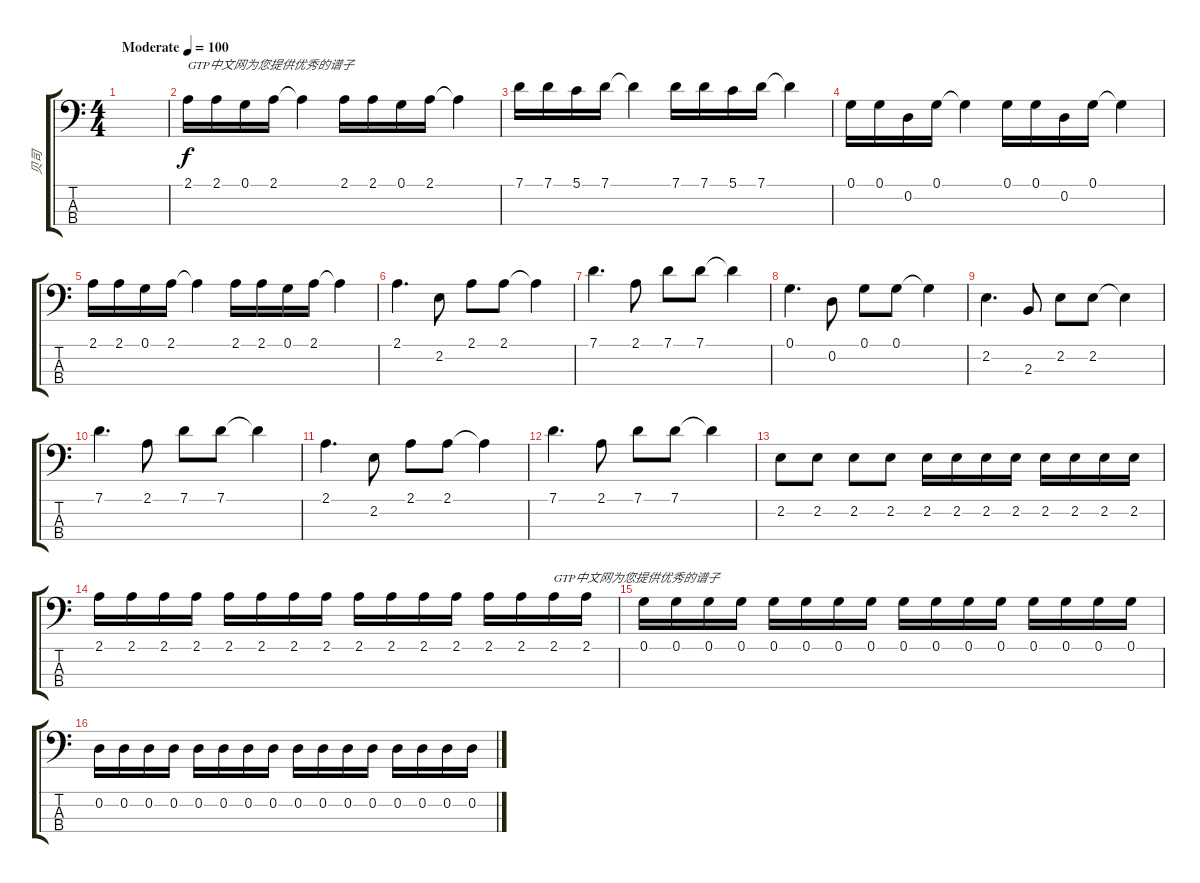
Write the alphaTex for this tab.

\track ("贝司" "贝司") {instrument electricbassfinger}
\staff {score tabs}
\tuning (G2 D2 A1 E1) {hide}
\ts (4 4)
\tempo (100 "Moderate")
\clef f4
\ks c
|
2.1.16{txt "GTP中文网为您提供优秀的谱子"} 2.1.16 0.1.16 2.1.16 2.1{t}.4 2.1.16 2.1.16 0.1.16 2.1.16 2.1{t}.4 |
7.1.16 7.1.16 5.1.16 7.1.16 7.1{t}.4 7.1.16 7.1.16 5.1.16 7.1.16 7.1{t}.4 |
0.1.16 0.1.16 0.2.16 0.1.16 0.1{t}.4 0.1.16 0.1.16 0.2.16 0.1.16 0.1{t}.4 |
2.1.16 2.1.16 0.1.16 2.1.16 2.1{t}.4 2.1.16 2.1.16 0.1.16 2.1.16 2.1{t}.4 |
2.1.4{d} 2.2.8 2.1.8 2.1.8 2.1{t}.4 |
7.1.4{d} 2.1.8 7.1.8 7.1.8 7.1{t}.4 |
0.1.4{d} 0.2.8 0.1.8 0.1.8 0.1{t}.4 |
2.2.4{d} 2.3.8 2.2.8 2.2.8 2.2{t}.4 |
7.1.4{d} 2.1.8 7.1.8 7.1.8 7.1{t}.4 |
2.1.4{d} 2.2.8 2.1.8 2.1.8 2.1{t}.4 |
7.1.4{d} 2.1.8 7.1.8 7.1.8 7.1{t}.4 |
2.2.8 2.2.8 2.2.8 2.2.8 2.2.16 2.2.16 2.2.16 2.2.16 2.2.16 2.2.16 2.2.16 2.2.16 |
2.1.16 2.1.16 2.1.16 2.1.16 2.1.16 2.1.16 2.1.16 2.1.16 2.1.16 2.1.16 2.1.16 2.1.16 2.1.16 2.1.16 2.1.16{txt "GTP中文网为您提供优秀的谱子"} 2.1.16 |
0.1.16 0.1.16 0.1.16 0.1.16 0.1.16 0.1.16 0.1.16 0.1.16 0.1.16 0.1.16 0.1.16 0.1.16 0.1.16 0.1.16 0.1.16 0.1.16 |
0.2.16 0.2.16 0.2.16 0.2.16 0.2.16 0.2.16 0.2.16 0.2.16 0.2.16 0.2.16 0.2.16 0.2.16 0.2.16 0.2.16 0.2.16 0.2.16
